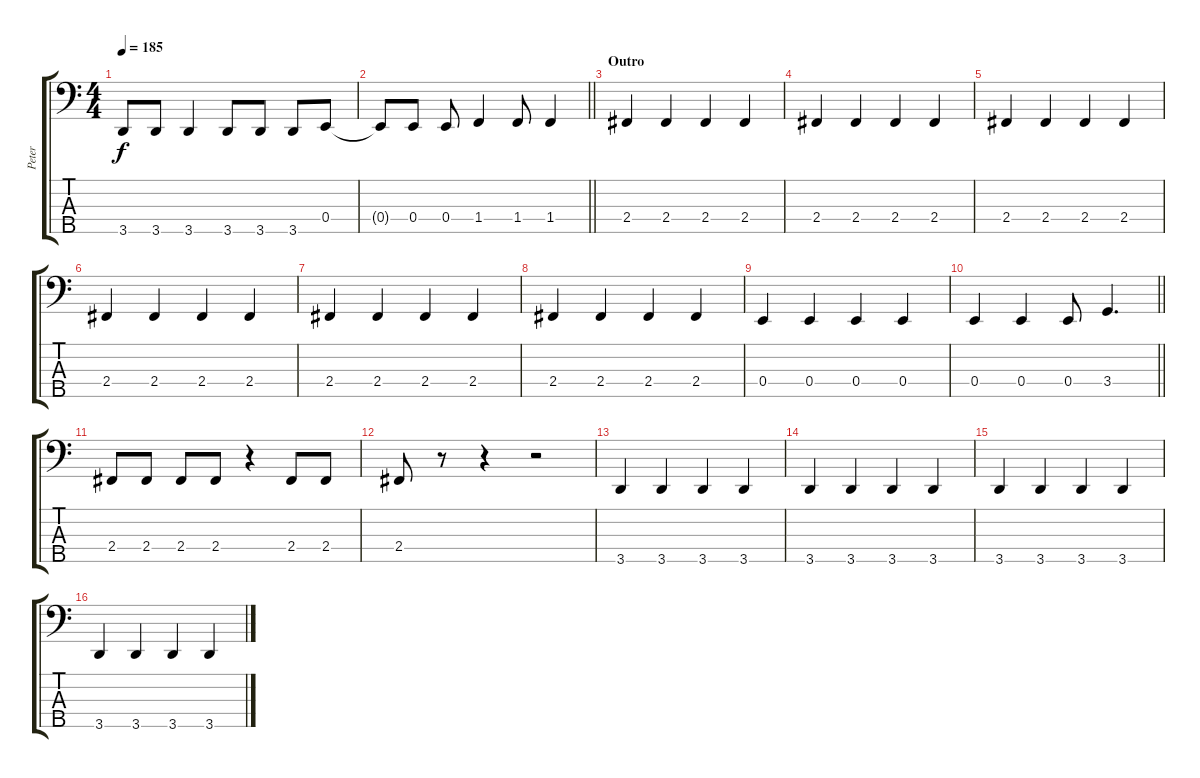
\track ("Peter" "Peter") {instrument electricbassfinger}
\staff {score tabs}
\tuning (G2 D2 A1 E1 B0) {hide}
\ts (4 4)
\tempo 185
\clef f4
\ks c
3.5{t}.8{dy f} 3.5.8 3.5.4 3.5.8 3.5.8 3.5.8 0.4.8 |
\barLineRight lightlight
0.4{t}.8 0.4.8 0.4.8 1.4.4 1.4.8 1.4.4 |
\section ("" "Outro")
2.4.4 2.4.4 2.4.4 2.4.4 |
2.4.4 2.4.4 2.4.4 2.4.4 |
2.4.4 2.4.4 2.4.4 2.4.4 |
2.4.4 2.4.4 2.4.4 2.4.4 |
2.4.4 2.4.4 2.4.4 2.4.4 |
2.4.4 2.4.4 2.4.4 2.4.4 |
0.4.4 0.4.4 0.4.4 0.4.4 |
\barLineRight lightlight
0.4.4 0.4.4 0.4.8 3.4.4{d} |
2.4.8 2.4.8 2.4.8 2.4.8 r.4 2.4.8 2.4.8 |
2.4.8 r.8 r.4 r.2 |
3.5.4 3.5.4 3.5.4 3.5.4 |
3.5.4 3.5.4 3.5.4 3.5.4 |
3.5.4 3.5.4 3.5.4 3.5.4 |
3.5.4 3.5.4 3.5.4 3.5.4
